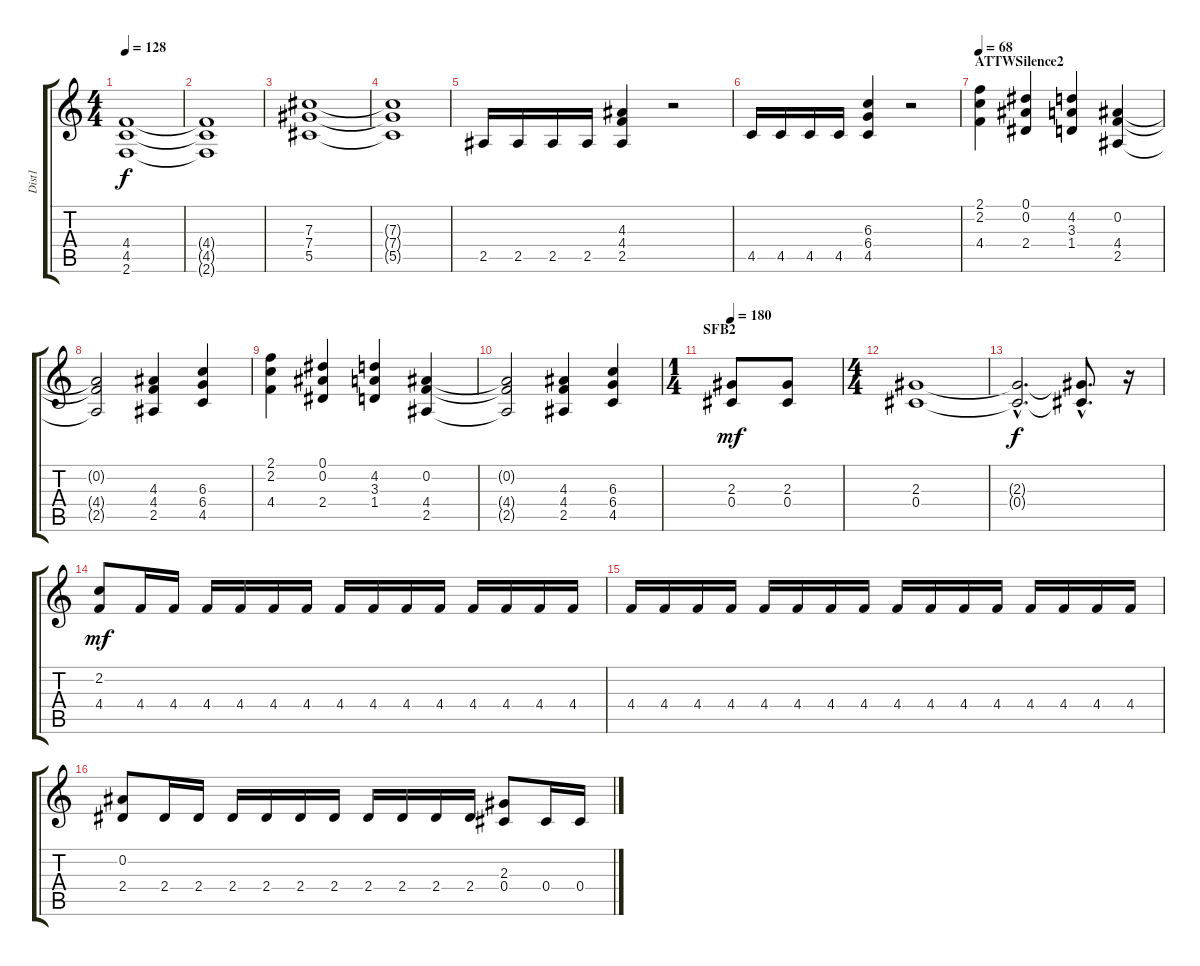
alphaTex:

\track ("Dist1" "Dist1") {instrument distortionguitar}
\staff {score tabs}
\tuning (Eb4 Bb3 Gb3 Db3 Ab2 Eb2) {hide}
\ts (4 4)
\tempo 128
\clef g2
\ks c
(4.4 4.5 2.6).1{dy f} |
(4.4{t} 4.5{t} 2.6{t}).1 |
(7.3 7.4 5.5).1 |
(7.3{t} 7.4{t} 5.5{t}).1 |
2.5.16 2.5.16 2.5.16 2.5.16 (4.3 4.4 2.5).4 r.2 |
4.5.16 4.5.16 4.5.16 4.5.16 (6.3 6.4 4.5).4 r.2 |
\section ("" "ATTWSilence2")
\tempo 68
(2.1 2.2 4.4).4{volume 12 instrument distortionguitar} (0.1 0.2 2.4).4 (4.2 3.3 1.4).4 (0.2 4.4 2.5).4 |
(0.2{t} 4.4{t} 2.5{t}).2 (4.3 4.4 2.5).4 (6.3 6.4 4.5).4 |
(2.1 2.2 4.4).4 (0.1 0.2 2.4).4 (4.2 3.3 1.4).4 (0.2 4.4 2.5).4 |
(0.2{t} 4.4{t} 2.5{t}).2 (4.3 4.4 2.5).4 (6.3 6.4 4.5).4 |
\ts (1 4)
\section ("" "SFB2")
\tempo 180
(2.3 0.4).8{dy mf volume 16 instrument distortionguitar} (2.3 0.4).8 |
\ts (4 4)
(2.3 0.4).1 |
(2.3{hac t} 0.4{hac t}).2{d dy f} (2.3{hac t} 0.4{hac t}).8{d} r.16 |
(2.2 4.4).8{dy mf} 4.4.16 4.4.16 4.4.16 4.4.16 4.4.16 4.4.16 4.4.16 4.4.16 4.4.16 4.4.16 4.4.16 4.4.16 4.4.16 4.4.16 |
4.4.16 4.4.16 4.4.16 4.4.16 4.4.16 4.4.16 4.4.16 4.4.16 4.4.16 4.4.16 4.4.16 4.4.16 4.4.16 4.4.16 4.4.16 4.4.16 |
(0.2 2.4).8 2.4.16 2.4.16 2.4.16 2.4.16 2.4.16 2.4.16 2.4.16 2.4.16 2.4.16 2.4.16 (2.3 0.4).8 0.4.16 0.4.16
